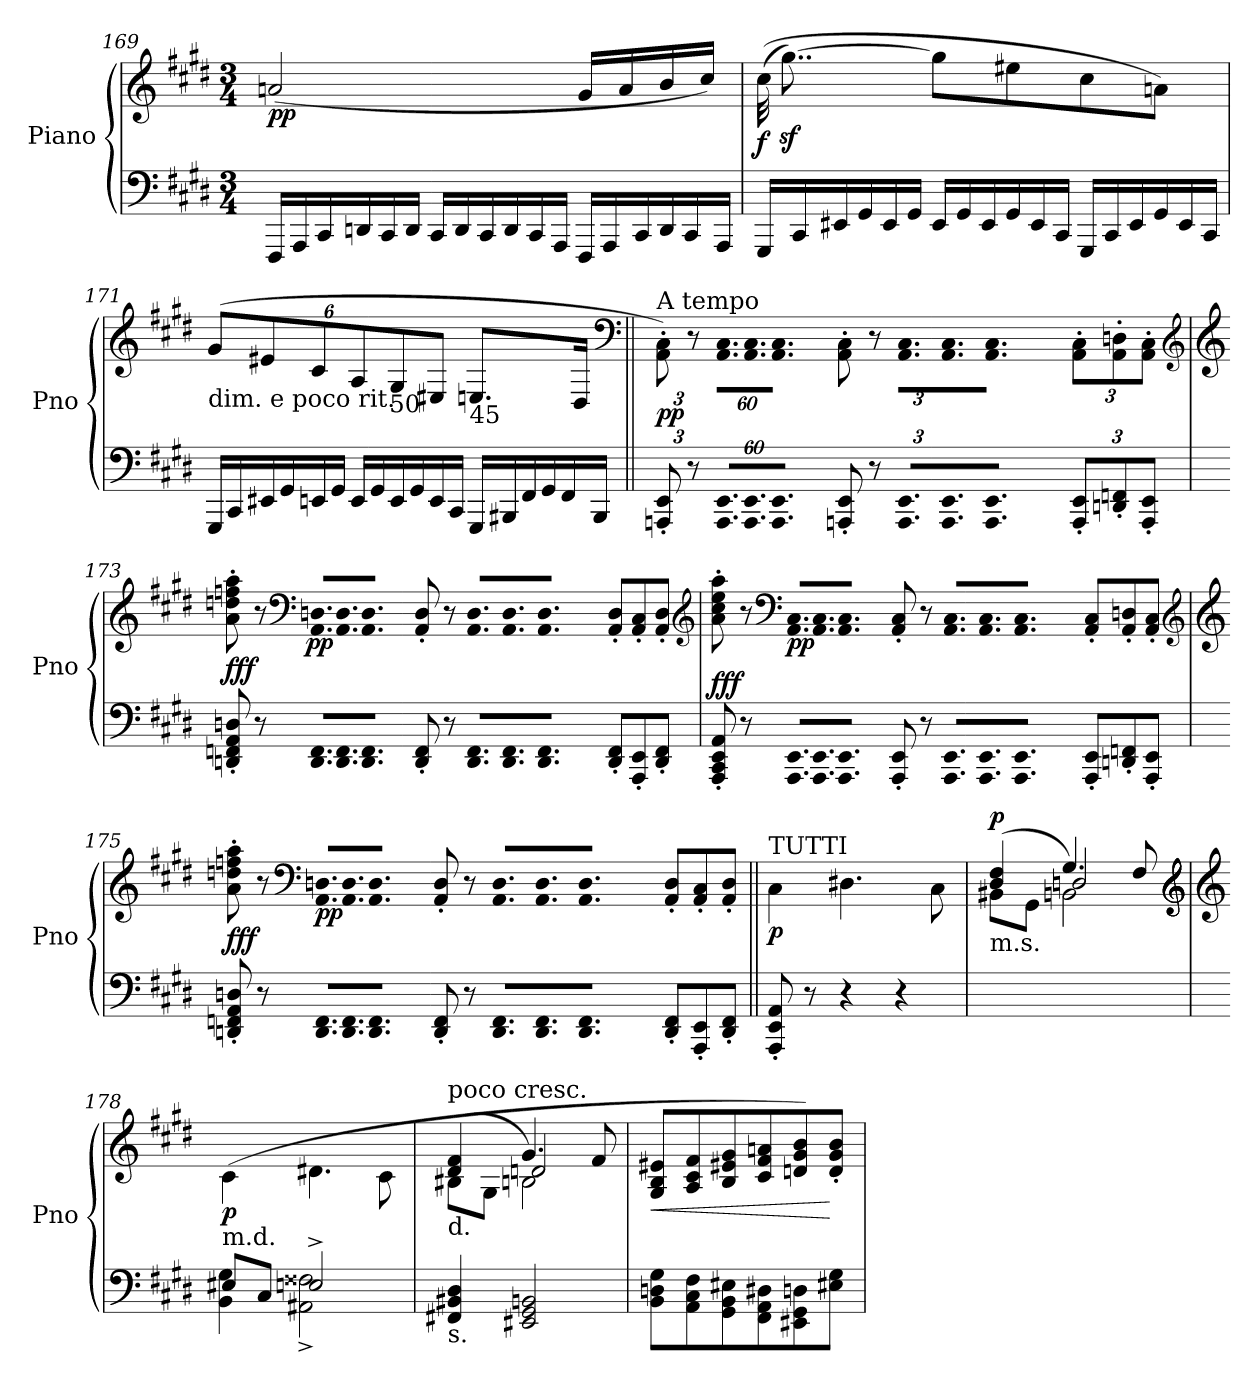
**kern	**kern	**dynam
*part1	*part1	*part1
*staff2	*staff1	*staff1/2
*I"Piano	*	*
*I'Pno	*	*
!!LO:LB:g=z
*clefF4	*clefG2	*
*k[f#c#g#d#]	*k[f#c#g#d#]	*
*E:	*E:	*
*M3/4	*M3/4	*
*Xtuplet	*	*
=169	=169	=169
!	!	!LO:DY:b
24FFF#/LL	(2an/	pp
24AAA/	.	.
24CC#/	.	.
24DDn/	.	.
24CC#/	.	.
24DD/JJ	.	.
24CC#/LL	.	.
24DD/	.	.
24CC#/	.	.
24DD/	.	.
24CC#/	.	.
24AAA/JJ	.	.
24FFF#/LL	16g#/LL	.
24AAA/	.	.
.	16a/	.
24CC#/	.	.
24DD/	16b/	.
24CC#/	.	.
.	16cc#/JJ)	.
24AAA/JJ	.	.
=170	=170	=170
!	!	!LO:DY:b
24GGG#/LL	((32cc#\	f
.	[8..gg#z>\)	.
24CC#/	.	.
24EE#X/	.	.
24GG#/	.	.
24EE#/	.	.
24GG#/JJ	.	.
24EE#/LL	8gg#\L]	.
24GG#/	.	.
24EE#/	.	.
24GG#/	8ee#X\	.
24EE#/	.	.
24CC#/JJ	.	.
24GGG#/LL	8cc#\	.
24CC#/	.	.
24EE#/	.	.
24GG#/	8an\J)	.
24EE#/	.	.
24CC#/JJ	.	.
!!LO:LB:g=z
=171	=171	=171
*	*Xbrackettup	*
!	!LO:TX:b:t=dim. e poco rit.	!
24GGG#/LL	(12g#/L	.
24CC#/	.	.
24EE#X/	12e#X/	.
24GG#/	.	.
24EEn/	12c#/	.
24GG#/JJ	.	.
24EE/LL	12A/	.
24GG#/	.	.
!	!LO:TX:b:t=50	!
24EE/	12G#/	.
24GG#/	.	.
24EE/	12E#X/J	.
24CC#/JJ	.	.
!	!LO:TX:b:t=45	!
24GGG#/LL	8.En/L	.
24BBB#X/	.	.
24FF#/	.	.
24GG#/	.	.
24FF#/	.	.
.	16D#/Jk	.
24BBB#/JJ	.	.
*	*clefF4	*
!!LO:PB:g=z
=172||	=172||	=172||
*tuplet	*	*
*Xbrackettup	*	*
!	!LO:TX:a:t=A tempo	!
!	!	!LO:DY:b
12AAAn/' 12EE/'	12AA\' 12C#\')	pp
12r	12r	.
!LO:N:vis=32.	!LO:N:vis=32.	!
1920%53AAA/ 1920%53EE/LL	1920%53AA\ 1920%53C#\LL	.
!LO:N:vis=32.	!LO:N:vis=32.	!
1920%53AAA/ 1920%53EE/	1920%53AA\ 1920%53C#\	.
!LO:N:vis=32.	!LO:N:vis=32.	!
1920%53AAA/ 1920%53EE/JJ	1920%53AA\ 1920%53C#\JJ	.
1920ryy	1920ryy	.
12AAAn/' 12EE/'	12AA\' 12C#\'	.
12r	12r	.
!LO:N:vis=32.	!LO:N:vis=32.	!
1920%53AAA/ 1920%53EE/LL	1920%53AA\ 1920%53C#\LL	.
!LO:N:vis=32.	!LO:N:vis=32.	!
1920%53AAA/ 1920%53EE/	1920%53AA\ 1920%53C#\	.
!LO:N:vis=32.	!LO:N:vis=32.	!
1920%53AAA/ 1920%53EE/JJ	1920%53AA\ 1920%53C#\JJ	.
1920ryy	1920ryy	.
12AAA/' 12EE/'L	12AA\' 12C#\'L	.
12DDn/' 12FFn/'	12AA\' 12Dn\'	.
12AAA/' 12EE/'J	12AA\' 12C#\'J	.
*	*clefG2	*
!!LO:PB:g=z
=173	=173	=173
*	*clefG2	*
*Xtuplet	*Xtuplet	*
!	!	!LO:DY:b
12DDn/' 12FFn/' 12AA/' 12Dn/'	12a\' 12ddn\' 12ffn\' 12aa\'	fff
12r	12r	.
*	*clefF4	*
!LO:N:vis=32.	!LO:N:vis=32.	!LO:DY:b
1920%53DD/ 1920%53FF/LL	1920%53AA/ 1920%53Dn/LL	pp
!LO:N:vis=32.	!LO:N:vis=32.	!
1920%53DD/ 1920%53FF/	1920%53AA/ 1920%53D/	.
!LO:N:vis=32.	!LO:N:vis=32.	!
1920%53DD/ 1920%53FF/JJ	1920%53AA/ 1920%53D/JJ	.
1920ryy	1920ryy	.
12DD/' 12FF/'	12AA/' 12D/'	.
12r	12r	.
!LO:N:vis=32.	!LO:N:vis=32.	!
1920%53DD/ 1920%53FF/LL	1920%53AA/ 1920%53D/LL	.
!LO:N:vis=32.	!LO:N:vis=32.	!
1920%53DD/ 1920%53FF/	1920%53AA/ 1920%53D/	.
!LO:N:vis=32.	!LO:N:vis=32.	!
1920%53DD/ 1920%53FF/JJ	1920%53AA/ 1920%53D/JJ	.
1920ryy	1920ryy	.
12DD/' 12FF/'L	12AA/' 12D/'L	.
12AAA/' 12EE/'	12AA/' 12C#/'	.
12DD/' 12FF/'J	12AA/' 12D/'J	.
*	*clefG2	*
=174	=174	=174
!	!	!LO:DY:a=2
12AAA/' 12CC#/' 12EE/' 12AA/'	12a\' 12cc#\' 12ee\' 12aa\'	fff
12r	12r	.
*	*clefF4	*
!LO:N:vis=32.	!LO:N:vis=32.	!LO:DY:b
1920%53AAA/ 1920%53EE/LL	1920%53AA/ 1920%53C#/LL	pp
!LO:N:vis=32.	!LO:N:vis=32.	!
1920%53AAA/ 1920%53EE/	1920%53AA/ 1920%53C#/	.
!LO:N:vis=32.	!LO:N:vis=32.	!
1920%53AAA/ 1920%53EE/JJ	1920%53AA/ 1920%53C#/JJ	.
1920ryy	1920ryy	.
12AAA/' 12EE/'	12AA/' 12C#/'	.
12r	12r	.
!LO:N:vis=32.	!LO:N:vis=32.	!
1920%53AAA/ 1920%53EE/LL	1920%53AA/ 1920%53C#/LL	.
!LO:N:vis=32.	!LO:N:vis=32.	!
1920%53AAA/ 1920%53EE/	1920%53AA/ 1920%53C#/	.
!LO:N:vis=32.	!LO:N:vis=32.	!
1920%53AAA/ 1920%53EE/JJ	1920%53AA/ 1920%53C#/JJ	.
1920ryy	1920ryy	.
12AAA/' 12EE/'L	12AA/' 12C#/'L	.
12DDn/' 12FFn/'	12AA/' 12Dn/'	.
12AAA/' 12EE/'J	12AA/' 12C#/'J	.
*	*clefG2	*
!!LO:PB:g=z
=175	=175	=175
*	*clefG2	*
!	!	!LO:DY:a=2
12DDn/' 12FFn/' 12AA/' 12Dn/'	12a\' 12ddn\' 12ffn\' 12aa\'	fff
12r	12r	.
*	*clefF4	*
!LO:N:vis=32.	!LO:N:vis=32.	!LO:DY:b
1920%53DD/ 1920%53FF/LL	1920%53AA/ 1920%53Dn/LL	pp
!LO:N:vis=32.	!LO:N:vis=32.	!
1920%53DD/ 1920%53FF/	1920%53AA/ 1920%53D/	.
!LO:N:vis=32.	!LO:N:vis=32.	!
1920%53DD/ 1920%53FF/JJ	1920%53AA/ 1920%53D/JJ	.
1920ryy	1920ryy	.
12DD/' 12FF/'	12AA/' 12D/'	.
12r	12r	.
!LO:N:vis=32.	!LO:N:vis=32.	!
1920%53DD/ 1920%53FF/LL	1920%53AA/ 1920%53D/LL	.
!LO:N:vis=32.	!LO:N:vis=32.	!
1920%53DD/ 1920%53FF/	1920%53AA/ 1920%53D/	.
!LO:N:vis=32.	!LO:N:vis=32.	!
1920%53DD/ 1920%53FF/JJ	1920%53AA/ 1920%53D/JJ	.
1920ryy	1920ryy	.
12DD/' 12FF/'L	12AA/' 12D/'L	.
12AAA/' 12EE/'	12AA/' 12C#/'	.
12DD/' 12FF/'J	12AA/' 12D/'J	.
!!LO:PB:g=z
=176||	=176||	=176||
!	!LO:TX:a:t=TUTTI	!
!	!	!LO:DY:b
8AAA/' 8EE/' 8AA/'	(4C#\	p
8r	.	.
4r	4.D#X\	.
4r	.	.
.	8C#\	.
=177	=177	=177
*	*^	*
*	*	*^	*
!	!LO:TX:b:t=m.s.	!	!	!
!	!	!	!	!LO:DY:a
2.ryy	(4D#/ 4F#/	4ryy	8BB#X\L	p
.	.	.	8GG#\J	.
.	4.G#/	2Dn/	2BBn\)	.
.	8F#/	.	.	.
*	*v	*v	*v	*
*	*clefG2	*
!!LO:PB:g=z
=178	=178	=178
*	*clefG2	*
*^	*	*
!LO:TX:a:t=m.d.	!	!	!
!	!	!	!LO:DY:b
8E#X/L	4BB\ 4G#\	(4c#\	p
8C#/J	.	.	.
2En^/)	2AA#X\^ 2F##X\^	4.d#X\	.
.	.	8c#\	.
*v	*v	*	*
=179	=179	=179
*	*^	*
*	*	*^	*
!	!LO:TX:a:t=poco cresc.	!	!	!
!	!LO:TX:b:t=d.	!	!	!
!LO:TX:b:t=s.	!	!	!	!
4FF#X/ 4BB#X/ 4D#/	(4d#/ 4f#/	8B#X\L	4ryy	.
.	.	8G#\J	.	.
2EE#X/ 2GG#/ 2BBn/	4.g#/	2Bn\)	2dn/	.
.	8f#/	.	.	.
*	*v	*v	*v	*
!!LO:PB:g=z
=180	=180	=180
!	!	!LO:HP:b
8BB\ 8Dn\ 8G#\L	8G#/ 8B/ 8e#X/L	<
8AA\ 8C#\ 8F#\	8A/ 8c#/ 8f#/	.
8GG#\ 8BB\ 8E#X\	8B/ 8e#X/ 8g#/	.
8FF#\ 8AA\ 8D#X\	8c#/ 8f#/ 8an/	.
8EE#X\ 8GG#\ 8Dn\	8dn/ 8g#/ 8b/)	.
8E#X\ 8G#\J	8d/' 8g#/' 8b/'J	[
=	=	=
*-	*-	*-
